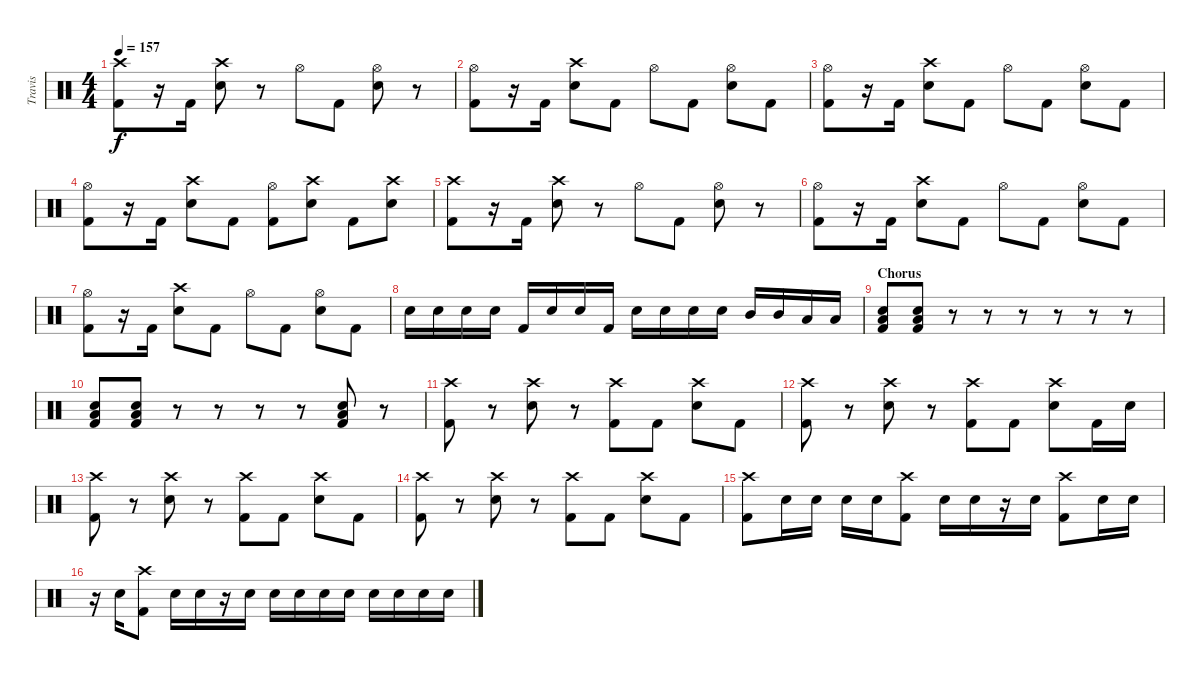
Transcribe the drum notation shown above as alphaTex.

\track ("Travis" "Travis") {instrument percussion}
\staff {score}
\articulation defaults
\ts (4 4)
\tempo 157
\clef neutral
\ks c
("Crash high (hit)" "Kick (hit) 2").8{dy f} r.16 "Kick (hit) 2".16 ("Crash high (hit)" "Electric Snare (hit)").8 r.8 "Hi-Hat (open)".8 "Kick (hit) 2".8 ("Hi-Hat (open)" "Electric Snare (hit)").8 r.8 |
("Hi-Hat (open)" "Kick (hit) 2").8 r.16 "Kick (hit) 2".16 ("Crash high (hit)" "Electric Snare (hit)").8 "Kick (hit) 2".8 "Hi-Hat (open)".8 "Kick (hit) 2".8 ("Hi-Hat (open)" "Electric Snare (hit)").8 "Kick (hit) 2".8 |
("Hi-Hat (open)" "Kick (hit) 2").8 r.16 "Kick (hit) 2".16 ("Crash high (hit)" "Electric Snare (hit)").8 "Kick (hit) 2".8 "Hi-Hat (open)".8 "Kick (hit) 2".8 ("Hi-Hat (open)" "Electric Snare (hit)").8 "Kick (hit) 2".8 |
("Hi-Hat (open)" "Kick (hit) 2").8 r.16 "Kick (hit) 2".16 ("Crash high (hit)" "Electric Snare (hit)").8 "Kick (hit) 2".8 ("Hi-Hat (open)" "Kick (hit) 2").8 ("Crash high (hit)" "Electric Snare (hit)").8 "Kick (hit) 2".8 ("Crash high (hit)" "Electric Snare (hit)").8 |
("Crash high (hit)" "Kick (hit) 2").8 r.16 "Kick (hit) 2".16 ("Crash high (hit)" "Electric Snare (hit)").8 r.8 "Hi-Hat (open)".8 "Kick (hit) 2".8 ("Hi-Hat (open)" "Electric Snare (hit)").8 r.8 |
("Hi-Hat (open)" "Kick (hit) 2").8 r.16 "Kick (hit) 2".16 ("Crash high (hit)" "Electric Snare (hit)").8 "Kick (hit) 2".8 "Hi-Hat (open)".8 "Kick (hit) 2".8 ("Hi-Hat (open)" "Electric Snare (hit)").8 "Kick (hit) 2".8 |
("Hi-Hat (open)" "Kick (hit) 2").8 r.16 "Kick (hit) 2".16 ("Crash high (hit)" "Electric Snare (hit)").8 "Kick (hit) 2".8 "Hi-Hat (open)".8 "Kick (hit) 2".8 ("Hi-Hat (open)" "Electric Snare (hit)").8 "Kick (hit) 2".8 |
"Electric Snare (hit)".16 "Electric Snare (hit)".16 "Electric Snare (hit)".16 "Electric Snare (hit)".16 "Kick (hit) 2".16 "Electric Snare (hit)".16 "Electric Snare (hit)".16 "Kick (hit) 2".16 "Electric Snare (hit)".16 "Electric Snare (hit)".16 "Electric Snare (hit)".16 "Electric Snare (hit)".16 "Mid Tom (hit)".16 "Mid Tom (hit)".16 "Low Tom (hit)".16 "Low Tom (hit)".16 |
\section ("" "Chorus")
("Low Floor Tom (hit)" "Electric Snare (hit)" "Kick (hit) 2").8 ("Low Floor Tom (hit)" "Electric Snare (hit)" "Kick (hit) 2").8 r.8 r.8 r.8 r.8 r.8 r.8 |
("Low Floor Tom (hit)" "Electric Snare (hit)" "Kick (hit) 2").8 ("Low Floor Tom (hit)" "Electric Snare (hit)" "Kick (hit) 2").8 r.8 r.8 r.8 r.8 ("Low Floor Tom (hit)" "Electric Snare (hit)" "Kick (hit) 2").8 r.8 |
("Crash high (hit)" "Kick (hit) 2").8 r.8 ("Crash high (hit)" "Electric Snare (hit)").8 r.8 ("Crash high (hit)" "Kick (hit) 2").8 "Kick (hit) 2".8 ("Crash high (hit)" "Electric Snare (hit)").8 "Kick (hit) 2".8 |
("Crash high (hit)" "Kick (hit) 2").8 r.8 ("Crash high (hit)" "Electric Snare (hit)").8 r.8 ("Crash high (hit)" "Kick (hit) 2").8 "Kick (hit) 2".8 ("Crash high (hit)" "Electric Snare (hit)").8 "Kick (hit) 2".16 "Electric Snare (hit)".16 |
("Crash high (hit)" "Kick (hit) 2").8 r.8 ("Crash high (hit)" "Electric Snare (hit)").8 r.8 ("Crash high (hit)" "Kick (hit) 2").8 "Kick (hit) 2".8 ("Crash high (hit)" "Electric Snare (hit)").8 "Kick (hit) 2".8 |
("Crash high (hit)" "Kick (hit) 2").8 r.8 ("Crash high (hit)" "Electric Snare (hit)").8 r.8 ("Crash high (hit)" "Kick (hit) 2").8 "Kick (hit) 2".8 ("Crash high (hit)" "Electric Snare (hit)").8 "Kick (hit) 2".8 |
("Crash high (hit)" "Kick (hit) 2").8 "Electric Snare (hit)".16 "Electric Snare (hit)".16 "Electric Snare (hit)".16 "Electric Snare (hit)".16 ("Crash high (hit)" "Kick (hit) 2").8 "Electric Snare (hit)".16 "Electric Snare (hit)".16 r.16 "Electric Snare (hit)".16 ("Crash high (hit)" "Kick (hit) 2").8 "Electric Snare (hit)".16 "Electric Snare (hit)".16 |
r.16 "Electric Snare (hit)".16 ("Crash high (hit)" "Kick (hit) 2").8 "Electric Snare (hit)".16 "Electric Snare (hit)".16 r.16 "Electric Snare (hit)".16 "Electric Snare (hit)".16 "Electric Snare (hit)".16 "Electric Snare (hit)".16 "Electric Snare (hit)".16 "Electric Snare (hit)".16 "Electric Snare (hit)".16 "Electric Snare (hit)".16 "Electric Snare (hit)".16
